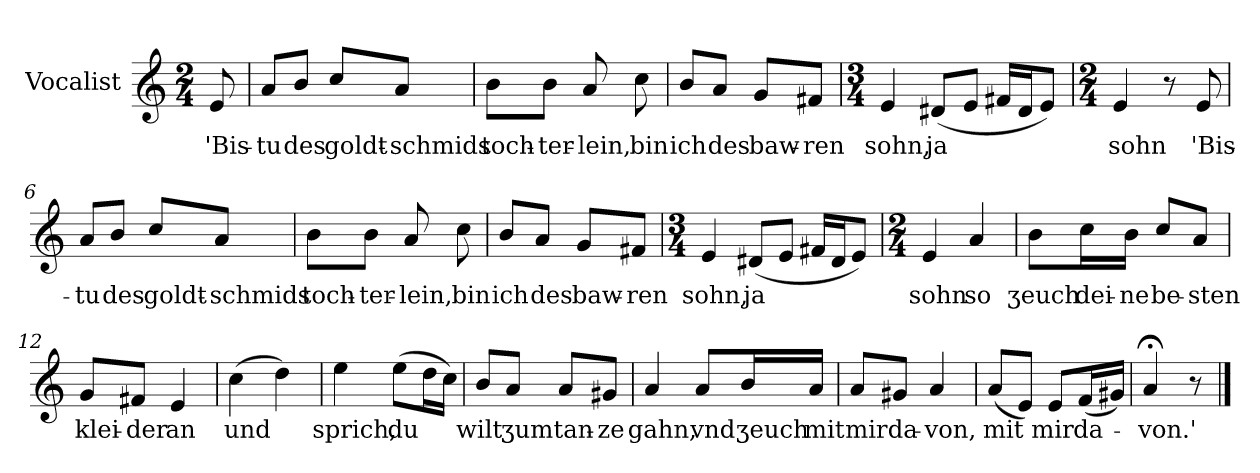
**kern	**text
*part1	*part1
*staff1	*staff1
*I"Vocalist	*
*k[]	*
*a:	*
*M2/4	*
=	=
8e	'Bis-
=1	=1
8aL	-tu
8bJ	des
8cc/L	goldt-
8aJ	-schmids
=2	=2
8bL	toch-
8bJ	-ter-
8a	-lein,
8cc	bin
=3	=3
8bL	ich
8aJ	des
8gL	baw-
8f#XJ	-ren
=4	=4
*M3/4	*
4e	sohn,
(8d#XL	ja
8eJ	.
16f#XLL	.
16d#J	.
8eJ)	.
=5	=5
*M2/4	*
4e	sohn
8r	.
8e	'Bis-
=6	=6
8aL	-tu
8bJ	des
8cc/L	goldt-
8aJ	-schmids
=7	=7
8bL	toch-
8bJ	-ter-
8a	-lein,
8cc	bin
=8	=8
8bL	ich
8aJ	des
8gL	baw-
8f#XJ	-ren
=9	=9
*M3/4	*
4e	sohn,
(8d#XL	ja
8eJ	.
16f#XLL	.
16d#J	.
8eJ)	.
=10	=10
*M2/4	*
4e	sohn
4a	so
=11	=11
8bL	ʒeuch
16ccL	dei-
16bJJ	-ne
8cc/L	be-
8aJ	-sten
=12	=12
8gL	klei-
8f#XJ	-der
4e	an
=13	=13
(4cc	und
4dd)	.
=14	=14
4ee	sprich,
(8eeL	du
16ddL	.
16ccJJ)	.
=15	=15
8bL	wilt
8aJ	ʒum
8aL	tan-
8g#XJ	-ze
=16	=16
4a	gahn,
8aL	vnd
16bL	ʒeuch
16aJJ	mit
=17	=17
8aL	mir
8g#XJ	da-
4a	-von,
=18	=18
(8aL	mit
8eJ)	.
8eL	mir
(16fL	da-
16g#XJJ)	.
=19	=19
4a;<	-von.'
8r	.
==	==
*-	*-
